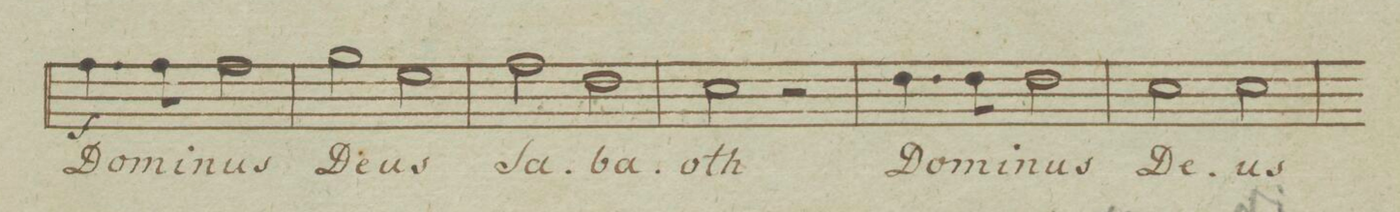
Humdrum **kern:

**kern	**text	**dynam
*I"Tenore.	*	*
*clefC4	*	*
*k[b-e-]	*	*
*met(c)	*	*
*M4/4	*	*
4.e-\	Do-	f
8e-\	-mi-	.
2e-\	-nus	.
=9	=9	=9
2f\	De-	.
2d\	-us	.
=10	=10	=10
2e-\	Sa-	.
2c\	-ba-	.
=11	=11	=11
2B-\	-oth	.
2r	.	.
=12	=12	=12
4.c\	Do-	.
8c\	-mi-	.
2c\	-nus	.
=13	=13	=13
2B-\	De-	.
2B-\	-us	.
=14	=14	=14
*-	*-	*-
